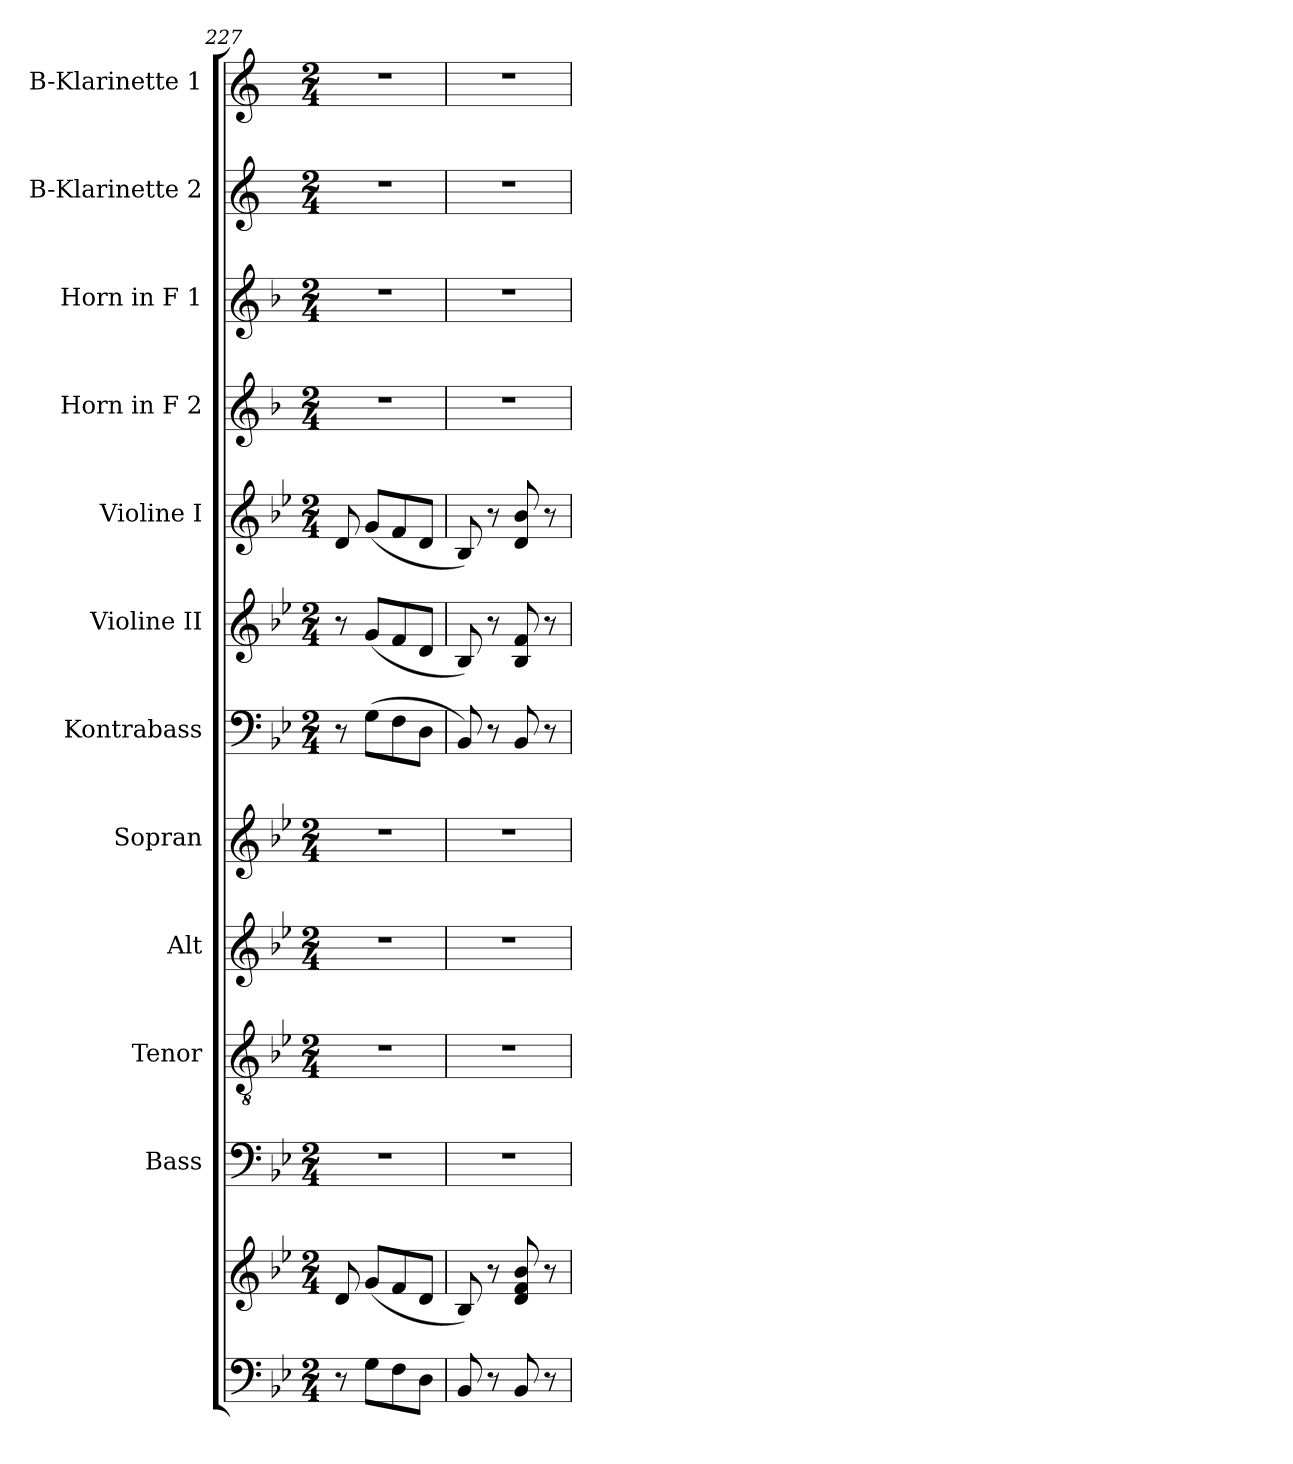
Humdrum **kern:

**kern	**kern	**kern	**kern	**kern	**kern	**kern	**kern	**kern	**kern	**kern	**kern	**kern
*part12	*part12	*part11	*part10	*part9	*part8	*part7	*part6	*part5	*part4	*part3	*part2	*part1
*staff13	*staff12	*staff11	*staff10	*staff9	*staff8	*staff7	*staff6	*staff5	*staff4	*staff3	*staff2	*staff1
*	*	*I"Bass	*I"Tenor	*I"Alt	*I"Sopran	*I"Kontrabass	*I"Violine II	*I"Violine I	*I"Horn in F 2	*I"Horn in F 1	*I"B-Klarinette 2	*I"B-Klarinette 1
*	*	*I'B.	*I'T.	*I'A.	*I'S.	*I'Kb.	*I'Vl. II	*I'Vl. I	*	*	*I'B Kl. 2	*I'B Kl. 1
*clefF4	*clefG2	*clefF4	*clefGv2	*clefG2	*clefG2	*clefF4	*clefG2	*clefG2	*clefG2	*clefG2	*clefG2	*clefG2
*	*	*	*	*	*	*ITrd7c12	*	*	*ITrd4c7	*ITrd4c7	*ITrd1c2	*ITrd1c2
*k[b-e-]	*k[b-e-]	*k[b-e-]	*k[b-e-]	*k[b-e-]	*k[b-e-]	*k[b-e-]	*k[b-e-]	*k[b-e-]	*k[b-e-]	*k[b-e-]	*k[b-e-]	*k[b-e-]
*B-:	*B-:	*B-:	*B-:	*B-:	*B-:	*B-:	*B-:	*B-:	*B-:	*B-:	*B-:	*B-:
*M2/4	*M2/4	*M2/4	*M2/4	*M2/4	*M2/4	*M2/4	*M2/4	*M2/4	*M2/4	*M2/4	*M2/4	*M2/4
=227	=227	=227	=227	=227	=227	=227	=227	=227	=227	=227	=227	=227
8r	8d/	2r	2r	2r	2r	8r	8r	8d/	2r	2r	2r	2r
8G\L	(<8g/L	.	.	.	.	(>8GG\L	(<8g/L	(<8g/L	.	.	.	.
8F\	8f/	.	.	.	.	8FF\	8f/	8f/	.	.	.	.
8D\J	8d/J	.	.	.	.	8DD\J	8d/J	8d/J	.	.	.	.
=228	=228	=228	=228	=228	=228	=228	=228	=228	=228	=228	=228	=228
8BB-/	8B-/)	2r	2r	2r	2r	8BBB-/)	8B-/)	8B-/)	2r	2r	2r	2r
8r	8r	.	.	.	.	8r	8r	8r	.	.	.	.
8BB-/	8d/ 8f/ 8b-/	.	.	.	.	8BBB-/	8B-/ 8f/	8d/ 8b-/	.	.	.	.
8r	8r	.	.	.	.	8r	8r	8r	.	.	.	.
=	=	=	=	=	=	=	=	=	=	=	=	=
*-	*-	*-	*-	*-	*-	*-	*-	*-	*-	*-	*-	*-
